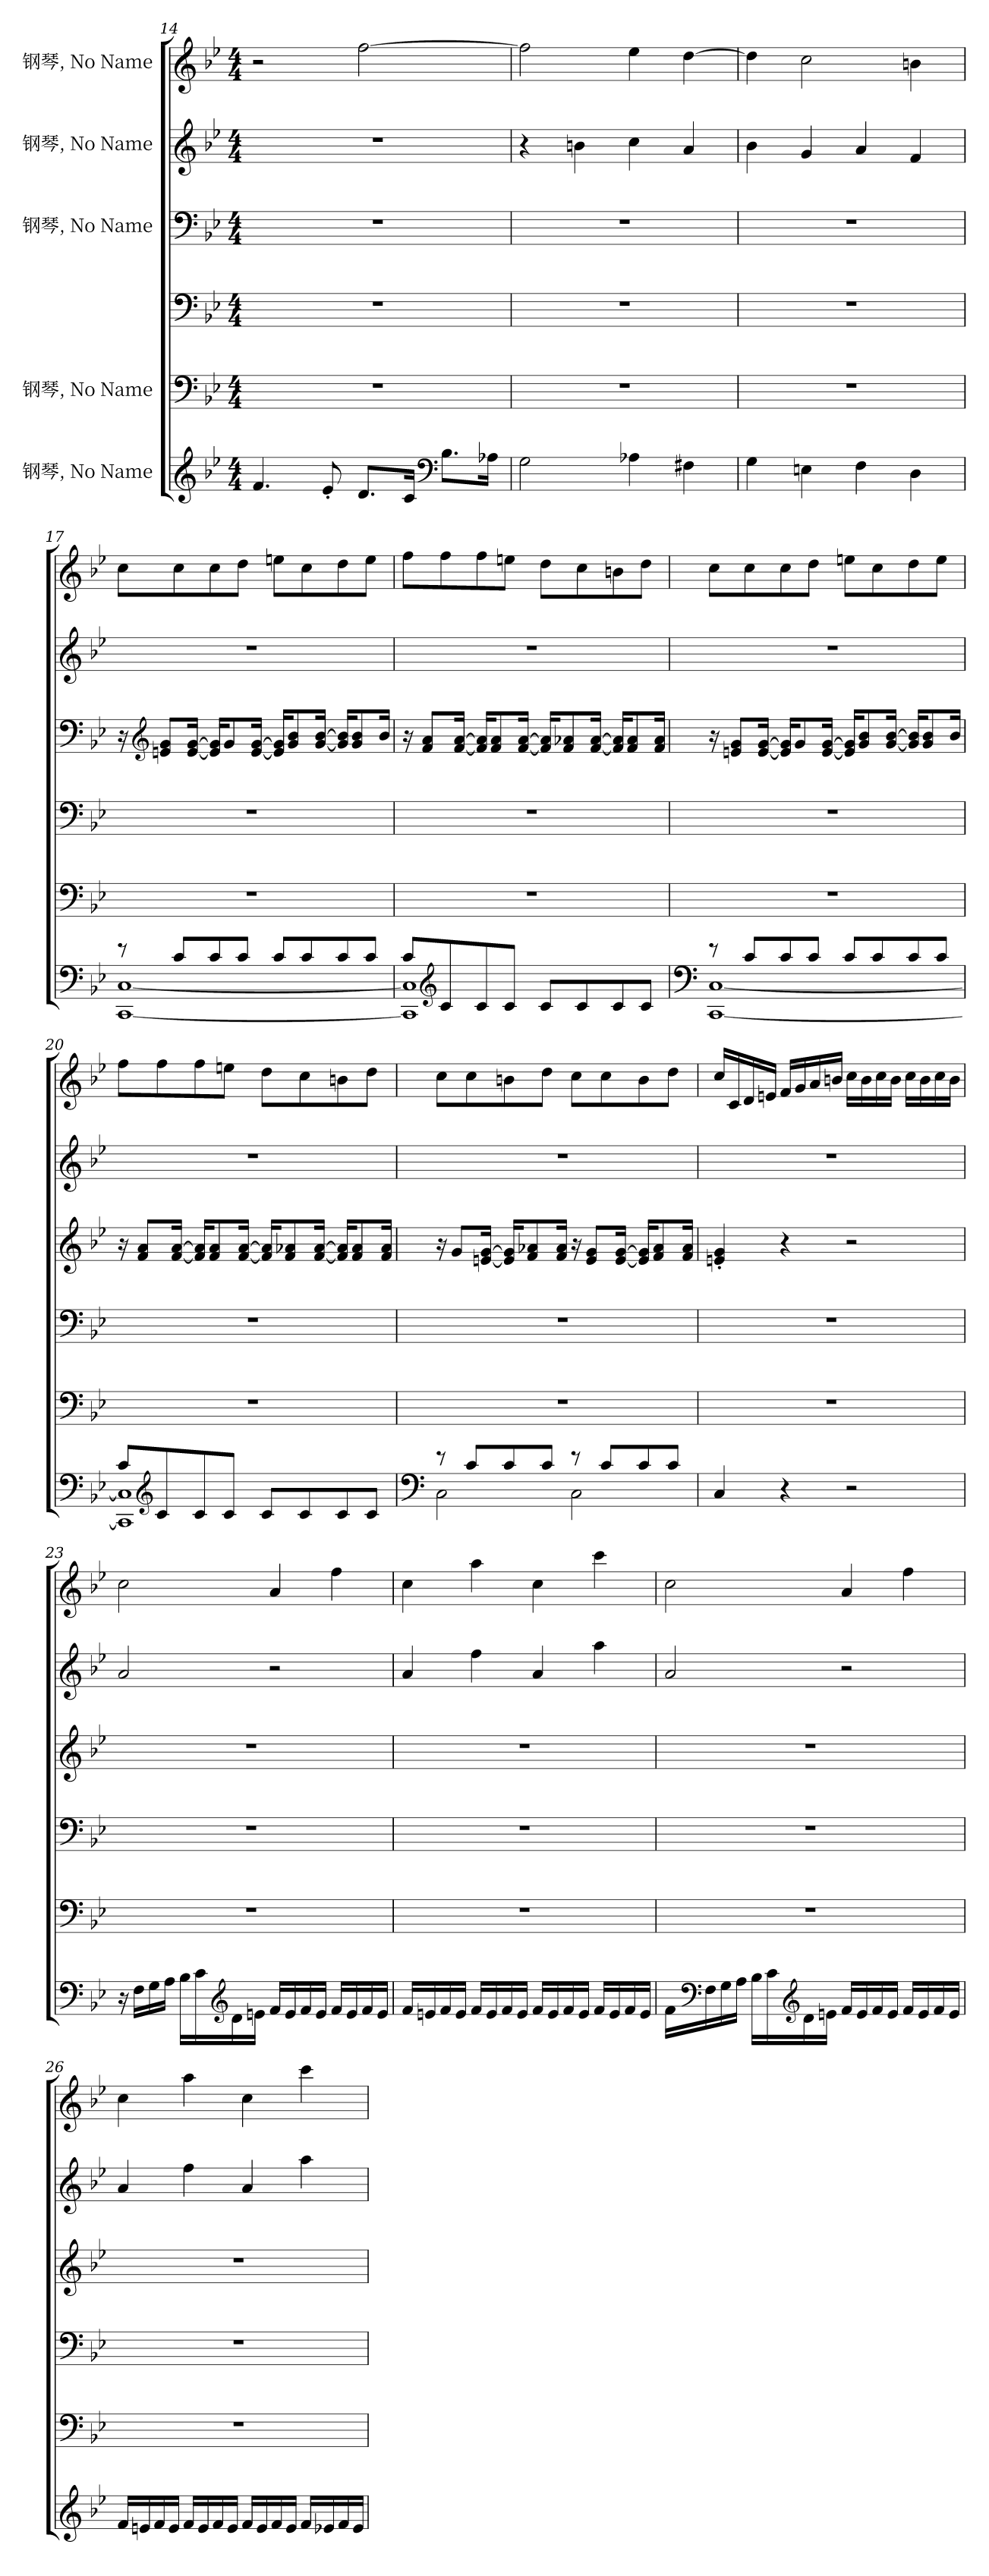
**kern	**kern	**kern	**kern	**kern	**kern
*part5	*part4	*part4	*part3	*part2	*part1
*staff6	*staff5	*staff4	*staff3	*staff2	*staff1
*I"钢琴, No Name	*I"钢琴, No Name	*	*I"钢琴, No Name	*I"钢琴, No Name	*I"钢琴, No Name
*clefG2	*clefF4	*clefF4	*clefF4	*clefG2	*clefG2
*k[b-e-]	*k[b-e-]	*k[b-e-]	*k[b-e-]	*k[b-e-]	*k[b-e-]
*M4/4	*M4/4	*M4/4	*M4/4	*M4/4	*M4/4
=14	=14	=14	=14	=14	=14
4.f/	1r	1r	1r	1r	2r
8e-'/	.	.	.	.	.
8.d/L	.	.	.	.	[2ff\
16c/Jk	.	.	.	.	.
*clefF4	*	*	*	*	*
8.B-\L	.	.	.	.	.
16A-X\Jk	.	.	.	.	.
!!LO:PB:g=z
=15	=15	=15	=15	=15	=15
2G\	1r	1r	1r	4r	2ff\]
.	.	.	.	4bn\	.
4A-X\	.	.	.	4cc\	4ee-\
4F#X\	.	.	.	4a/	[4dd\
=16	=16	=16	=16	=16	=16
4G\	1r	1r	1r	4b-\	4dd\]
4En\	.	.	.	4g/	2cc\
4F\	.	.	.	4a/	.
4D\	.	.	.	4f/	4bn\
=17	=17	=17	=17	=17	=17
*	*	*	*	*	*MM145
*^	*	*	*	*	*
8r	[1CC [1C	1r	1r	16r	1r	8cc\L
*	*	*	*	*clefG2	*	*
.	.	.	.	8en/ 8g/L	.	.
8c/L	.	.	.	.	.	8cc\
.	.	.	.	[16e/ [16g/Jk	.	.
8c/	.	.	.	16e/] 16g/]KL	.	8cc\
.	.	.	.	8g/	.	.
8c/J	.	.	.	.	.	8dd\J
.	.	.	.	[16e/ [16g/Jk	.	.
8c/L	.	.	.	16e/] 16g/]KL	.	8een\L
.	.	.	.	8g/ 8b-/	.	.
8c/	.	.	.	.	.	8cc\
.	.	.	.	[16g/ [16b-/Jk	.	.
8c/	.	.	.	16g/] 16b-/]KL	.	8dd\
.	.	.	.	8g/ 8b-/	.	.
8c/J	.	.	.	.	.	8ee\J
.	.	.	.	16b-/Jk	.	.
!!LO:LB:g=z
=18	=18	=18	=18	=18	=18	=18
8c/L	1CC] 1C]	1r	1r	16r	1r	8ff\L
.	.	.	.	8f/ 8a/L	.	.
*clefG2	*	*	*	*	*	*
8c/	.	.	.	.	.	8ff\
.	.	.	.	[16f/ [16a/Jk	.	.
8c/	.	.	.	16f/] 16a/]KL	.	8ff\
.	.	.	.	8f/ 8a/	.	.
8c/J	.	.	.	.	.	8een\J
.	.	.	.	[16f/ [16a/Jk	.	.
8c/L	.	.	.	16f/] 16a/]KL	.	8dd\L
.	.	.	.	8f/ 8a-X/	.	.
8c/	.	.	.	.	.	8cc\
.	.	.	.	[16f/ [16a-/Jk	.	.
8c/	.	.	.	16f/] 16a-/]KL	.	8bn\
.	.	.	.	8f/ 8a-/	.	.
8c/J	.	.	.	.	.	8dd\J
.	.	.	.	16f/ 16a-/Jk	.	.
=19	=19	=19	=19	=19	=19	=19
*clefF4	*	*	*	*	*	*
*	*	*	*	*	*	*MM145
8r	[1CC [1C	1r	1r	16r	1r	8cc\L
.	.	.	.	8en/ 8g/L	.	.
8c/L	.	.	.	.	.	8cc\
.	.	.	.	[16e/ [16g/Jk	.	.
8c/	.	.	.	16e/] 16g/]KL	.	8cc\
.	.	.	.	8g/	.	.
8c/J	.	.	.	.	.	8dd\J
.	.	.	.	[16e/ [16g/Jk	.	.
8c/L	.	.	.	16e/] 16g/]KL	.	8een\L
.	.	.	.	8g/ 8b-/	.	.
8c/	.	.	.	.	.	8cc\
.	.	.	.	[16g/ [16b-/Jk	.	.
8c/	.	.	.	16g/] 16b-/]KL	.	8dd\
.	.	.	.	8g/ 8b-/	.	.
8c/J	.	.	.	.	.	8ee\J
.	.	.	.	16b-/Jk	.	.
!!LO:PB:g=z
=20	=20	=20	=20	=20	=20	=20
8c/L	1CC] 1C]	1r	1r	16r	1r	8ff\L
.	.	.	.	8f/ 8a/L	.	.
*clefG2	*	*	*	*	*	*
8c/	.	.	.	.	.	8ff\
.	.	.	.	[16f/ [16a/Jk	.	.
8c/	.	.	.	16f/] 16a/]KL	.	8ff\
.	.	.	.	8f/ 8a/	.	.
8c/J	.	.	.	.	.	8een\J
.	.	.	.	[16f/ [16a/Jk	.	.
8c/L	.	.	.	16f/] 16a/]KL	.	8dd\L
.	.	.	.	8f/ 8a-X/	.	.
8c/	.	.	.	.	.	8cc\
.	.	.	.	[16f/ [16a-/Jk	.	.
8c/	.	.	.	16f/] 16a-/]KL	.	8bn\
.	.	.	.	8f/ 8a-/	.	.
8c/J	.	.	.	.	.	8dd\J
.	.	.	.	16f/ 16a-/Jk	.	.
=21	=21	=21	=21	=21	=21	=21
*clefF4	*	*	*	*	*	*
*	*	*	*	*	*	*MM145
8r	2C\	1r	1r	16r	1r	8cc\L
.	.	.	.	8g/L	.	.
8c/L	.	.	.	.	.	8cc\
.	.	.	.	[16en/ [16g/Jk	.	.
8c/	.	.	.	16e/] 16g/]KL	.	8bn\
.	.	.	.	8f/ 8a-X/	.	.
8c/J	.	.	.	.	.	8dd\J
.	.	.	.	16f/ 16a-/Jk	.	.
8r	2C\	.	.	16r	.	8cc\L
.	.	.	.	8e/ 8g/L	.	.
8c/L	.	.	.	.	.	8cc\
.	.	.	.	[16e/ [16g/Jk	.	.
8c/	.	.	.	16e/] 16g/]KL	.	8b\
.	.	.	.	8f/ 8a-/	.	.
8c/J	.	.	.	.	.	8dd\J
.	.	.	.	16f/ 16a-/Jk	.	.
*v	*v	*	*	*	*	*
!!LO:LB:g=z
=22	=22	=22	=22	=22	=22
4C/	1r	1r	4en/' 4g/'	1r	16cc/LL
.	.	.	.	.	16c/
.	.	.	.	.	16d/
.	.	.	.	.	16en/JJ
4r	.	.	4r	.	16f/LL
.	.	.	.	.	16g/
.	.	.	.	.	16a/
.	.	.	.	.	16bn/JJ
2r	.	.	2r	.	16cc\LL
.	.	.	.	.	16b\
.	.	.	.	.	16cc\
.	.	.	.	.	16b\JJ
.	.	.	.	.	16cc\LL
.	.	.	.	.	16b\
*	*	*	*	*	*MM141
.	.	.	.	.	16cc\
*	*	*	*	*	*MM138
.	.	.	.	.	16b\JJ
=23	=23	=23	=23	=23	=23
*	*	*	*	*	*MM145
16r	1r	1r	1r	2a/	2cc\
16F\LL	.	.	.	.	.
16G\	.	.	.	.	.
16A\JJ	.	.	.	.	.
16B-\LL	.	.	.	.	.
16c\	.	.	.	.	.
*clefG2	*	*	*	*	*
16d\	.	.	.	.	.
16en\JJ	.	.	.	.	.
16f/LL	.	.	.	2r	4a/
16e/	.	.	.	.	.
16f/	.	.	.	.	.
16e/JJ	.	.	.	.	.
16f/LL	.	.	.	.	4ff\
16e/	.	.	.	.	.
16f/	.	.	.	.	.
16e/JJ	.	.	.	.	.
!!LO:PB:g=z
=24	=24	=24	=24	=24	=24
16f/LL	1r	1r	1r	4a/	4cc\
16en/	.	.	.	.	.
16f/	.	.	.	.	.
16e/JJ	.	.	.	.	.
16f/LL	.	.	.	4ff\	4aa\
16e/	.	.	.	.	.
16f/	.	.	.	.	.
16e/JJ	.	.	.	.	.
16f/LL	.	.	.	4a/	4cc\
16e/	.	.	.	.	.
16f/	.	.	.	.	.
16e/JJ	.	.	.	.	.
16f/LL	.	.	.	4aa\	4ccc\
16e/	.	.	.	.	.
16f/	.	.	.	.	.
16e/JJ	.	.	.	.	.
=25	=25	=25	=25	=25	=25
16f\LL	1r	1r	1r	2a/	2cc\
*clefF4	*	*	*	*	*
16F\	.	.	.	.	.
16G\	.	.	.	.	.
16A\JJ	.	.	.	.	.
16B-\LL	.	.	.	.	.
16c\	.	.	.	.	.
*clefG2	*	*	*	*	*
16d\	.	.	.	.	.
16en\JJ	.	.	.	.	.
16f/LL	.	.	.	2r	4a/
16e/	.	.	.	.	.
16f/	.	.	.	.	.
16e/JJ	.	.	.	.	.
16f/LL	.	.	.	.	4ff\
16e/	.	.	.	.	.
16f/	.	.	.	.	.
16e/JJ	.	.	.	.	.
!!LO:LB:g=z
=26	=26	=26	=26	=26	=26
16f/LL	1r	1r	1r	4a/	4cc\
16en/	.	.	.	.	.
16f/	.	.	.	.	.
16e/JJ	.	.	.	.	.
16f/LL	.	.	.	4ff\	4aa\
16e/	.	.	.	.	.
16f/	.	.	.	.	.
16e/JJ	.	.	.	.	.
16f/LL	.	.	.	4a/	4cc\
16e/	.	.	.	.	.
16f/	.	.	.	.	.
16e/JJ	.	.	.	.	.
16f/LL	.	.	.	4aa\	4ccc\
16e-X/	.	.	.	.	.
16f/	.	.	.	.	.
16e-/JJ	.	.	.	.	.
=	=	=	=	=	=
*-	*-	*-	*-	*-	*-
